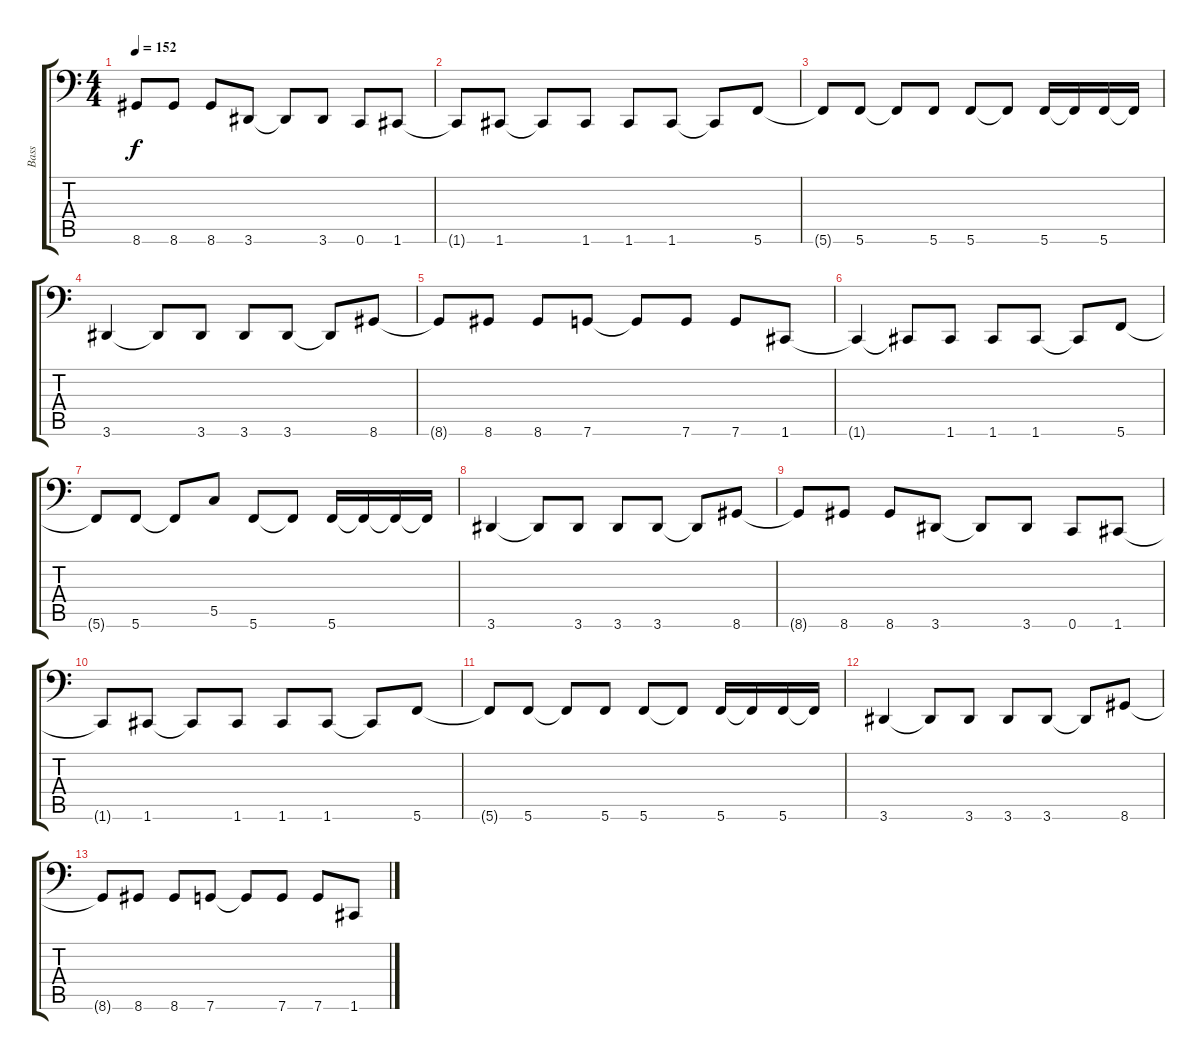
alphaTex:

\track ("Bass" "Bass") {instrument electricbassfinger}
\staff {score tabs}
\tuning (D3 A2 F2 C2 G1 C1) {hide}
\ts (4 4)
\tempo 152
\clef f4
\ks c
8.6{t}.8{dy f} 8.6.8 8.6.8 3.6.8 3.6{t}.8 3.6.8 0.6.8 1.6.8 |
1.6{t}.8 1.6.8 1.6{t}.8 1.6.8 1.6.8 1.6.8 1.6{t}.8 5.6.8 |
5.6{t}.8 5.6.8 5.6{t}.8 5.6.8 5.6.8 5.6{t}.8 5.6.16 5.6{t}.16 5.6.16 5.6{t}.16 |
3.6.4 3.6{t}.8 3.6.8 3.6.8 3.6.8 3.6{t}.8 8.6.8 |
8.6{t}.8 8.6.8 8.6.8 7.6.8 7.6{t}.8 7.6.8 7.6.8 1.6.8 |
1.6{t}.4 1.6{t}.8 1.6.8 1.6.8 1.6.8 1.6{t}.8 5.6.8 |
5.6{t}.8 5.6.8 5.6{t}.8 5.5.8 5.6.8 5.6{t}.8 5.6.16 5.6{t}.16 5.6{t}.16 5.6{t}.16 |
3.6.4 3.6{t}.8 3.6.8 3.6.8 3.6.8 3.6{t}.8 8.6.8 |
8.6{t}.8 8.6.8 8.6.8 3.6.8 3.6{t}.8 3.6.8 0.6.8 1.6.8 |
1.6{t}.8 1.6.8 1.6{t}.8 1.6.8 1.6.8 1.6.8 1.6{t}.8 5.6.8 |
5.6{t}.8 5.6.8 5.6{t}.8 5.6.8 5.6.8 5.6{t}.8 5.6.16 5.6{t}.16 5.6.16 5.6{t}.16 |
3.6.4 3.6{t}.8 3.6.8 3.6.8 3.6.8 3.6{t}.8 8.6.8 |
8.6{t}.8 8.6.8 8.6.8 7.6.8 7.6{t}.8 7.6.8 7.6.8 1.6.8
